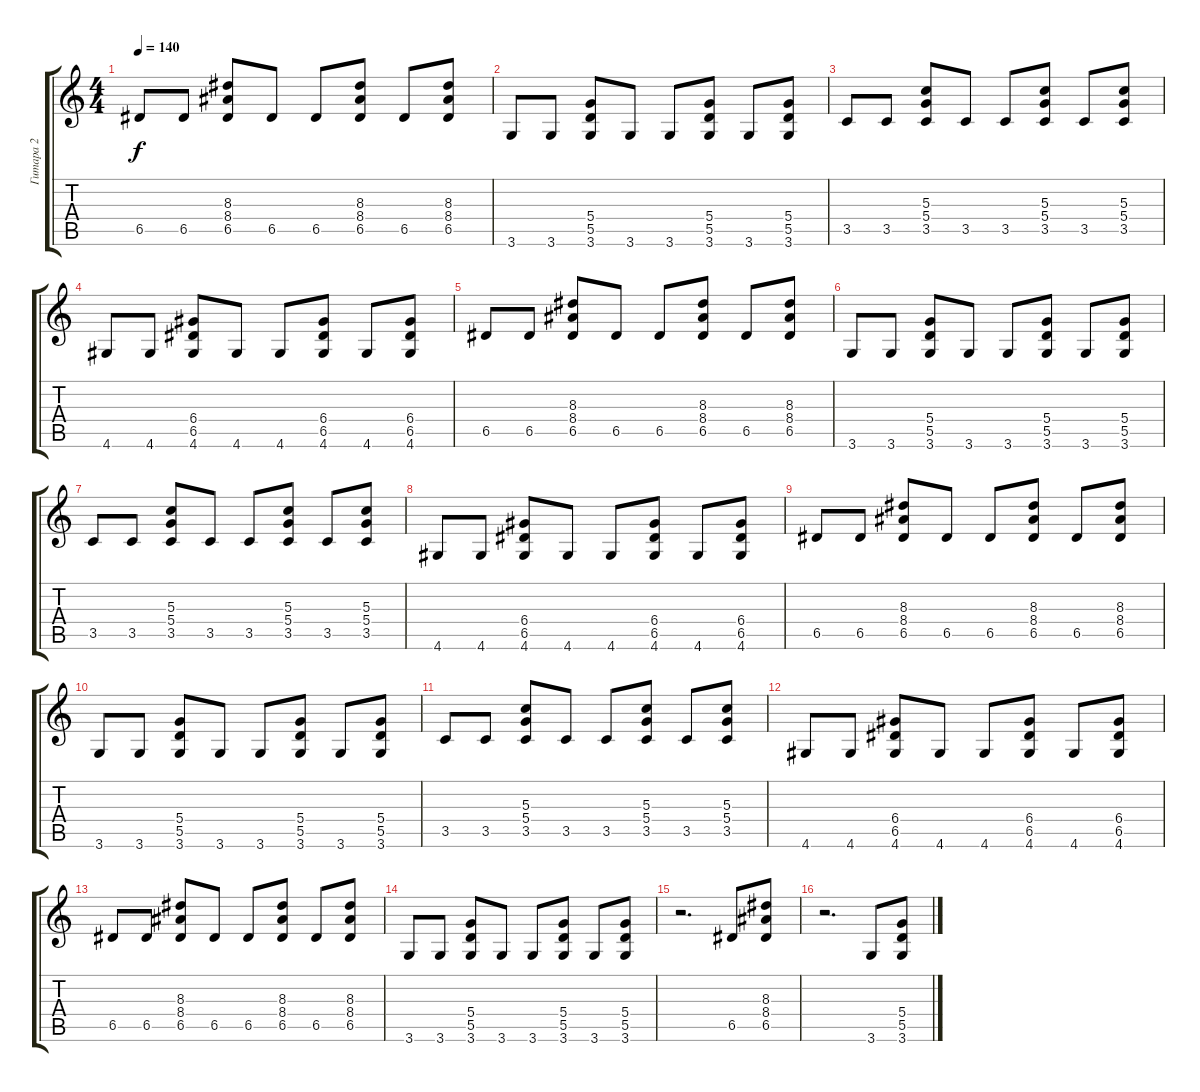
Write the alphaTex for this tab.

\track ("Гитара 2" "Гитара 2") {instrument distortionguitar}
\staff {score tabs}
\tuning (E4 B3 G3 D3 A2 E2) {hide}
\ts (4 4)
\tempo 140
\clef g2
\ks c
6.5.8{dy f} 6.5.8 (8.3 8.4 6.5).8 6.5.8 6.5.8 (8.3 8.4 6.5).8 6.5.8 (8.3 8.4 6.5).8 |
3.6.8 3.6.8 (5.4 5.5 3.6).8 3.6.8 3.6.8 (5.4 5.5 3.6).8 3.6.8 (5.4 5.5 3.6).8 |
3.5.8 3.5.8 (5.3 5.4 3.5).8 3.5.8 3.5.8 (5.3 5.4 3.5).8 3.5.8 (5.3 5.4 3.5).8 |
4.6.8 4.6.8 (6.4 6.5 4.6).8 4.6.8 4.6.8 (6.4 6.5 4.6).8 4.6.8 (6.4 6.5 4.6).8 |
6.5.8 6.5.8 (8.3 8.4 6.5).8 6.5.8 6.5.8 (8.3 8.4 6.5).8 6.5.8 (8.3 8.4 6.5).8 |
3.6.8 3.6.8 (5.4 5.5 3.6).8 3.6.8 3.6.8 (5.4 5.5 3.6).8 3.6.8 (5.4 5.5 3.6).8 |
3.5.8 3.5.8 (5.3 5.4 3.5).8 3.5.8 3.5.8 (5.3 5.4 3.5).8 3.5.8 (5.3 5.4 3.5).8 |
4.6.8 4.6.8 (6.4 6.5 4.6).8 4.6.8 4.6.8 (6.4 6.5 4.6).8 4.6.8 (6.4 6.5 4.6).8 |
6.5.8 6.5.8 (8.3 8.4 6.5).8 6.5.8 6.5.8 (8.3 8.4 6.5).8 6.5.8 (8.3 8.4 6.5).8 |
3.6.8 3.6.8 (5.4 5.5 3.6).8 3.6.8 3.6.8 (5.4 5.5 3.6).8 3.6.8 (5.4 5.5 3.6).8 |
3.5.8 3.5.8 (5.3 5.4 3.5).8 3.5.8 3.5.8 (5.3 5.4 3.5).8 3.5.8 (5.3 5.4 3.5).8 |
4.6.8 4.6.8 (6.4 6.5 4.6).8 4.6.8 4.6.8 (6.4 6.5 4.6).8 4.6.8 (6.4 6.5 4.6).8 |
6.5.8 6.5.8 (8.3 8.4 6.5).8 6.5.8 6.5.8 (8.3 8.4 6.5).8 6.5.8 (8.3 8.4 6.5).8 |
3.6.8 3.6.8 (5.4 5.5 3.6).8 3.6.8 3.6.8 (5.4 5.5 3.6).8 3.6.8 (5.4 5.5 3.6).8 |
r.2{d} 6.5.8 (8.3 8.4 6.5).8 |
r.2{d} 3.6.8 (5.4 5.5 3.6).8
